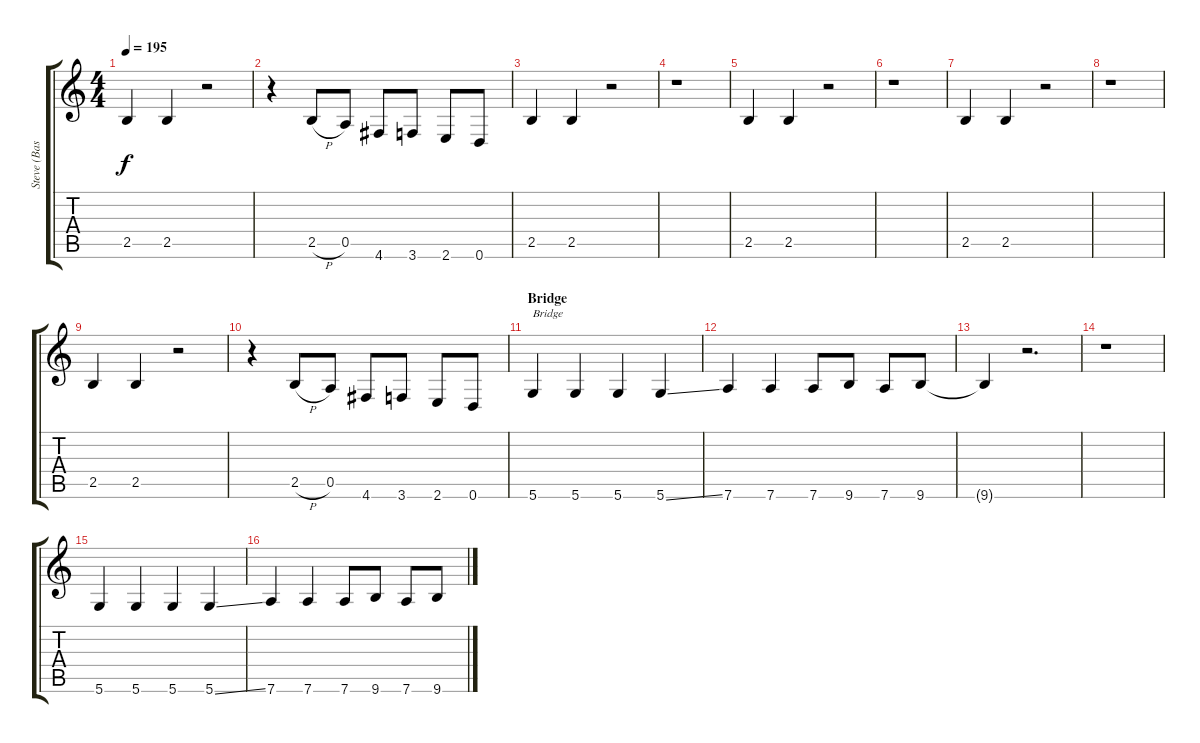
\track ("Steve (Bass)" "Steve (Bas") {instrument acousticbass}
\staff {score tabs}
\tuning (E4 B3 G3 D3 A2 D2) {hide}
\ts (4 4)
\tempo 195
\clef g2
\ks c
2.5.4{dy f} 2.5.4 r.2 |
r.4 2.5{h}.8 0.5.8 4.6.8 3.6.8 2.6.8 0.6.8 |
2.5.4 2.5.4 r.2 |
r.1 |
2.5.4 2.5.4 r.2 |
r.1 |
2.5.4 2.5.4 r.2 |
r.1 |
2.5.4 2.5.4 r.2 |
r.4 2.5{h}.8 0.5.8 4.6.8 3.6.8 2.6.8 0.6.8 |
\section ("" "Bridge")
5.6.4{txt "Bridge"} 5.6.4 5.6.4 5.6{ss}.4 |
7.6.4 7.6.4 7.6.8 9.6.8 7.6.8 9.6.8 |
9.6{t}.4 r.2{d} |
r.1 |
5.6.4 5.6.4 5.6.4 5.6{ss}.4 |
7.6.4 7.6.4 7.6.8 9.6.8 7.6.8 9.6.8
